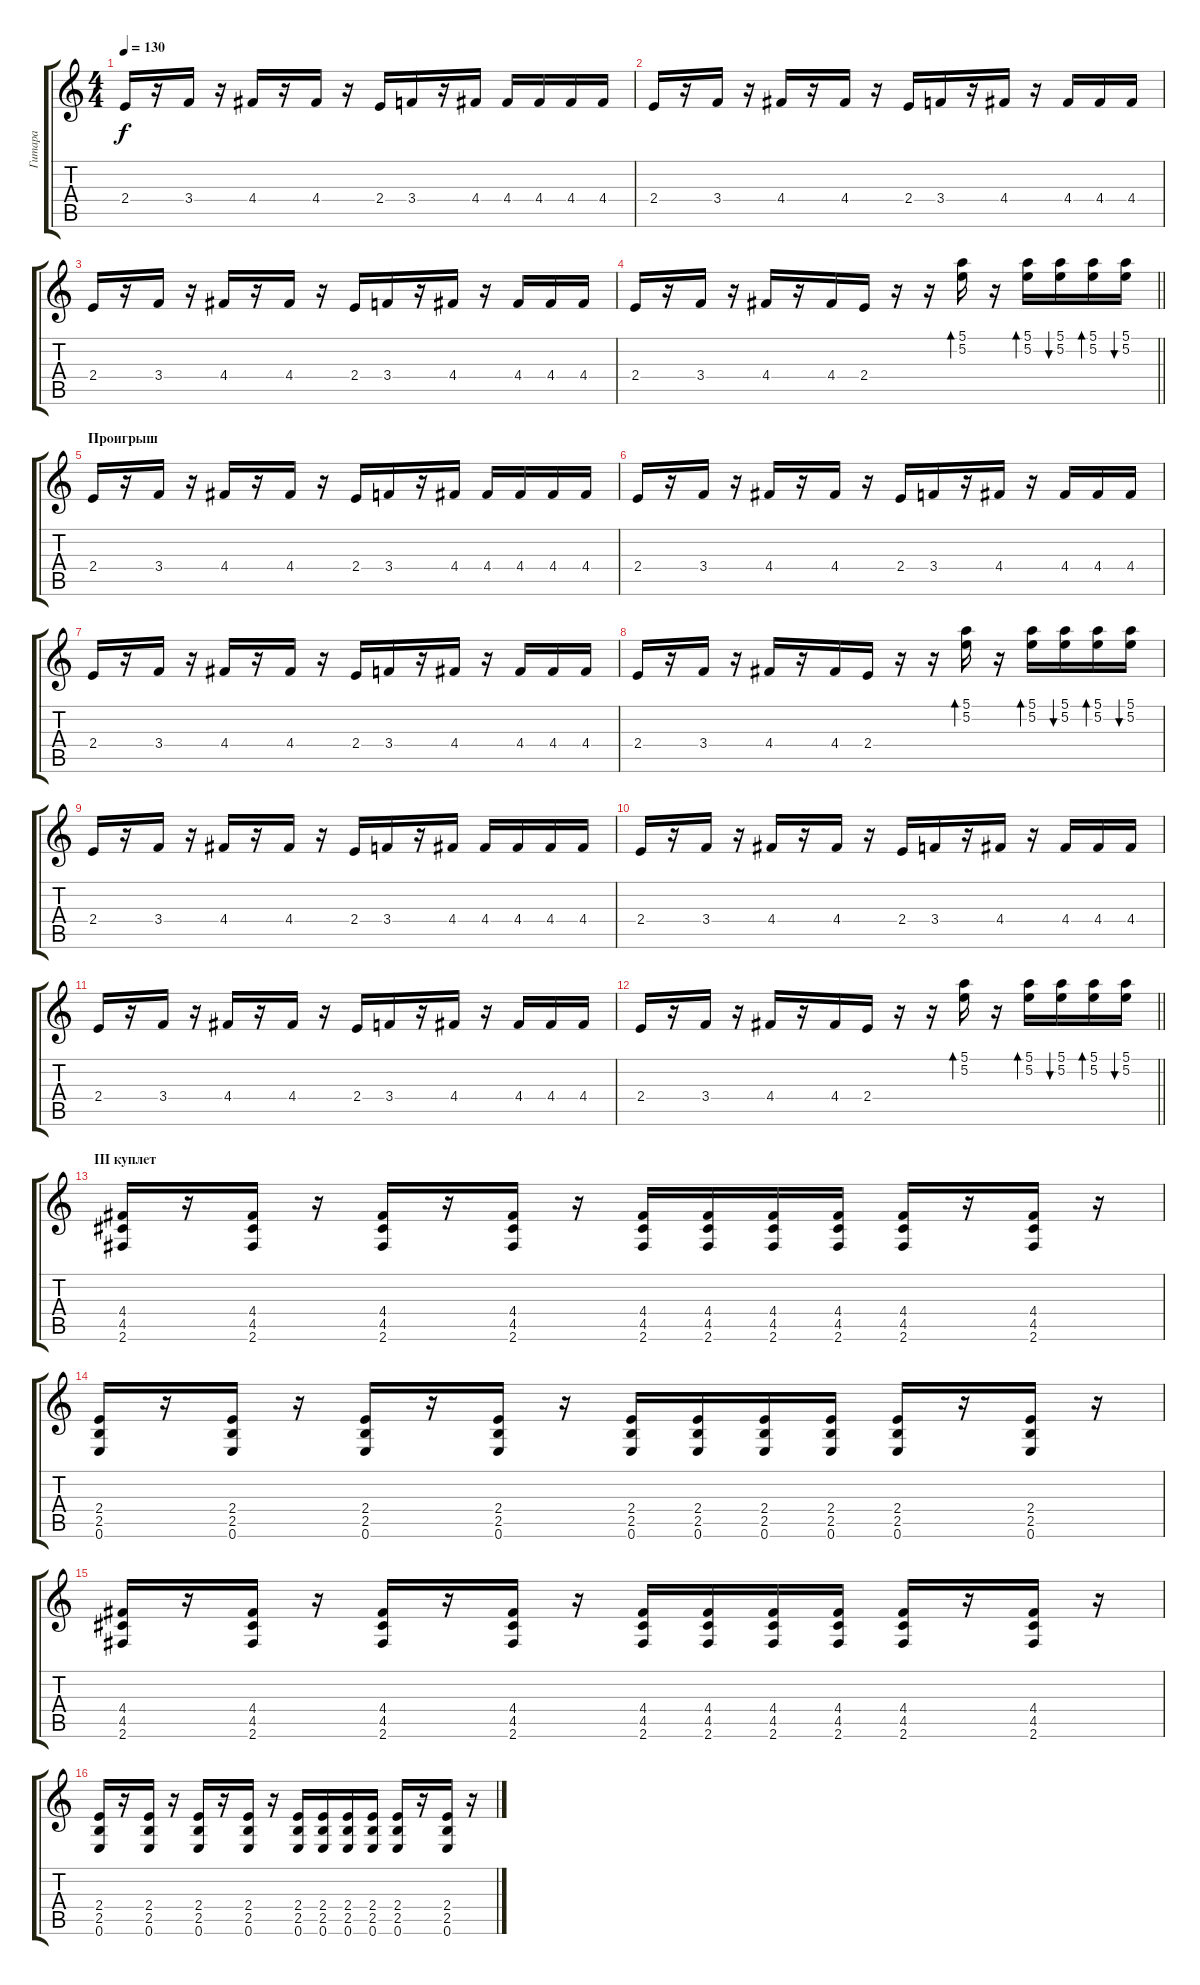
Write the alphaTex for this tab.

\track ("Гитара" "Гитара") {instrument electricguitarmuted}
\staff {score tabs}
\tuning (E4 B3 G3 D3 A2 E2) {hide}
\ts (4 4)
\tempo 130
\clef g2
\ks c
2.4.16{dy f} r.16 3.4.16 r.16 4.4.16 r.16 4.4.16 r.16 2.4.16 3.4.16 r.16 4.4.16 4.4.16 4.4.16 4.4.16 4.4.16 |
2.4.16 r.16 3.4.16 r.16 4.4.16 r.16 4.4.16 r.16 2.4.16 3.4.16 r.16 4.4.16 r.16 4.4.16 4.4.16 4.4.16 |
2.4.16 r.16 3.4.16 r.16 4.4.16 r.16 4.4.16 r.16 2.4.16 3.4.16 r.16 4.4.16 r.16 4.4.16 4.4.16 4.4.16 |
\barLineRight lightlight
2.4.16 r.16 3.4.16 r.16 4.4.16 r.16 4.4.16 2.4.16 r.16 r.16 (5.1 5.2).16{bd 60} r.16 (5.1 5.2).16{bd 60} (5.1 5.2).16{bu 60} (5.1 5.2).16{bd 60} (5.1 5.2).16{bu 60} |
\section ("" "Проигрыш")
2.4.16 r.16 3.4.16 r.16 4.4.16 r.16 4.4.16 r.16 2.4.16 3.4.16 r.16 4.4.16 4.4.16 4.4.16 4.4.16 4.4.16 |
2.4.16 r.16 3.4.16 r.16 4.4.16 r.16 4.4.16 r.16 2.4.16 3.4.16 r.16 4.4.16 r.16 4.4.16 4.4.16 4.4.16 |
2.4.16 r.16 3.4.16 r.16 4.4.16 r.16 4.4.16 r.16 2.4.16 3.4.16 r.16 4.4.16 r.16 4.4.16 4.4.16 4.4.16 |
2.4.16 r.16 3.4.16 r.16 4.4.16 r.16 4.4.16 2.4.16 r.16 r.16 (5.1 5.2).16{bd 60} r.16 (5.1 5.2).16{bd 60} (5.1 5.2).16{bu 60} (5.1 5.2).16{bd 60} (5.1 5.2).16{bu 60} |
2.4.16 r.16 3.4.16 r.16 4.4.16 r.16 4.4.16 r.16 2.4.16 3.4.16 r.16 4.4.16 4.4.16 4.4.16 4.4.16 4.4.16 |
2.4.16 r.16 3.4.16 r.16 4.4.16 r.16 4.4.16 r.16 2.4.16 3.4.16 r.16 4.4.16 r.16 4.4.16 4.4.16 4.4.16 |
2.4.16 r.16 3.4.16 r.16 4.4.16 r.16 4.4.16 r.16 2.4.16 3.4.16 r.16 4.4.16 r.16 4.4.16 4.4.16 4.4.16 |
\barLineRight lightlight
2.4.16 r.16 3.4.16 r.16 4.4.16 r.16 4.4.16 2.4.16 r.16 r.16 (5.1 5.2).16{bd 60} r.16 (5.1 5.2).16{bd 60} (5.1 5.2).16{bu 60} (5.1 5.2).16{bd 60} (5.1 5.2).16{bu 60} |
\section ("" "III куплет")
(4.4 4.5 2.6).16 r.16 (4.4 4.5 2.6).16 r.16 (4.4 4.5 2.6).16 r.16 (4.4 4.5 2.6).16 r.16 (4.4 4.5 2.6).16 (4.4 4.5 2.6).16 (4.4 4.5 2.6).16 (4.4 4.5 2.6).16 (4.4 4.5 2.6).16 r.16 (4.4 4.5 2.6).16 r.16 |
(2.4 2.5 0.6).16 r.16 (2.4 2.5 0.6).16 r.16 (2.4 2.5 0.6).16 r.16 (2.4 2.5 0.6).16 r.16 (2.4 2.5 0.6).16 (2.4 2.5 0.6).16 (2.4 2.5 0.6).16 (2.4 2.5 0.6).16 (2.4 2.5 0.6).16 r.16 (2.4 2.5 0.6).16 r.16 |
(4.4 4.5 2.6).16 r.16 (4.4 4.5 2.6).16 r.16 (4.4 4.5 2.6).16 r.16 (4.4 4.5 2.6).16 r.16 (4.4 4.5 2.6).16 (4.4 4.5 2.6).16 (4.4 4.5 2.6).16 (4.4 4.5 2.6).16 (4.4 4.5 2.6).16 r.16 (4.4 4.5 2.6).16 r.16 |
(2.4 2.5 0.6).16 r.16 (2.4 2.5 0.6).16 r.16 (2.4 2.5 0.6).16 r.16 (2.4 2.5 0.6).16 r.16 (2.4 2.5 0.6).16 (2.4 2.5 0.6).16 (2.4 2.5 0.6).16 (2.4 2.5 0.6).16 (2.4 2.5 0.6).16 r.16 (2.4 2.5 0.6).16 r.16
